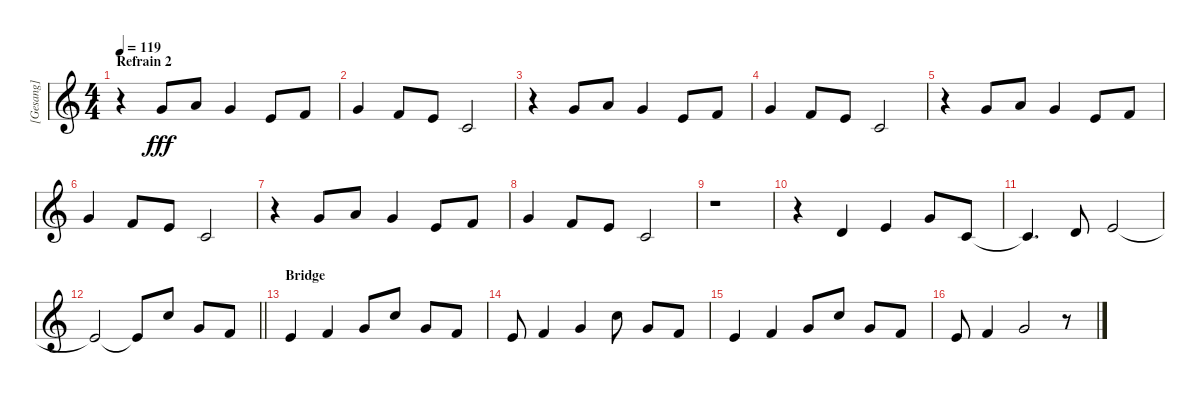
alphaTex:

\track ("[Gesang]" "[Gesang]") {instrument tenorsax}
\staff {score}
\tuning (E4 B3 G3 D3 A2 E2) {hide}
\ts (4 4)
\section ("" "Refrain 2")
\tempo 119
\clef g2
\ks c
r.4{dy fff} 3.1.8 5.1.8 3.1.4 0.1.8 1.1.8 |
3.1.4 1.1.8 0.1.8 1.2.2 |
r.4 3.1.8 5.1.8 3.1.4 0.1.8 1.1.8 |
3.1.4 1.1.8 0.1.8 1.2.2 |
r.4 3.1.8 5.1.8 3.1.4 0.1.8 1.1.8 |
3.1.4 1.1.8 0.1.8 1.2.2 |
r.4 3.1.8 5.1.8 3.1.4 0.1.8 1.1.8 |
3.1.4 1.1.8 0.1.8 1.2.2 |
r.1 |
r.4 3.2.4 5.2.4 8.2.8 1.2.8 |
1.2{t}.4{d} 3.2.8 5.2.2 |
\barLineRight lightlight
5.2{t}.2 5.2{t}.8 8.1.8 3.1.8 6.2.8 |
\section ("" "Bridge")
5.2.4 6.2.4 3.1.8 8.1.8 3.1.8 6.2.8 |
5.2.8 6.2.4 8.2.4 8.1.8 3.1.8 6.2.8 |
5.2.4 6.2.4 3.1.8 8.1.8 3.1.8 6.2.8 |
5.2.8 6.2.4 8.2.2 r.8
